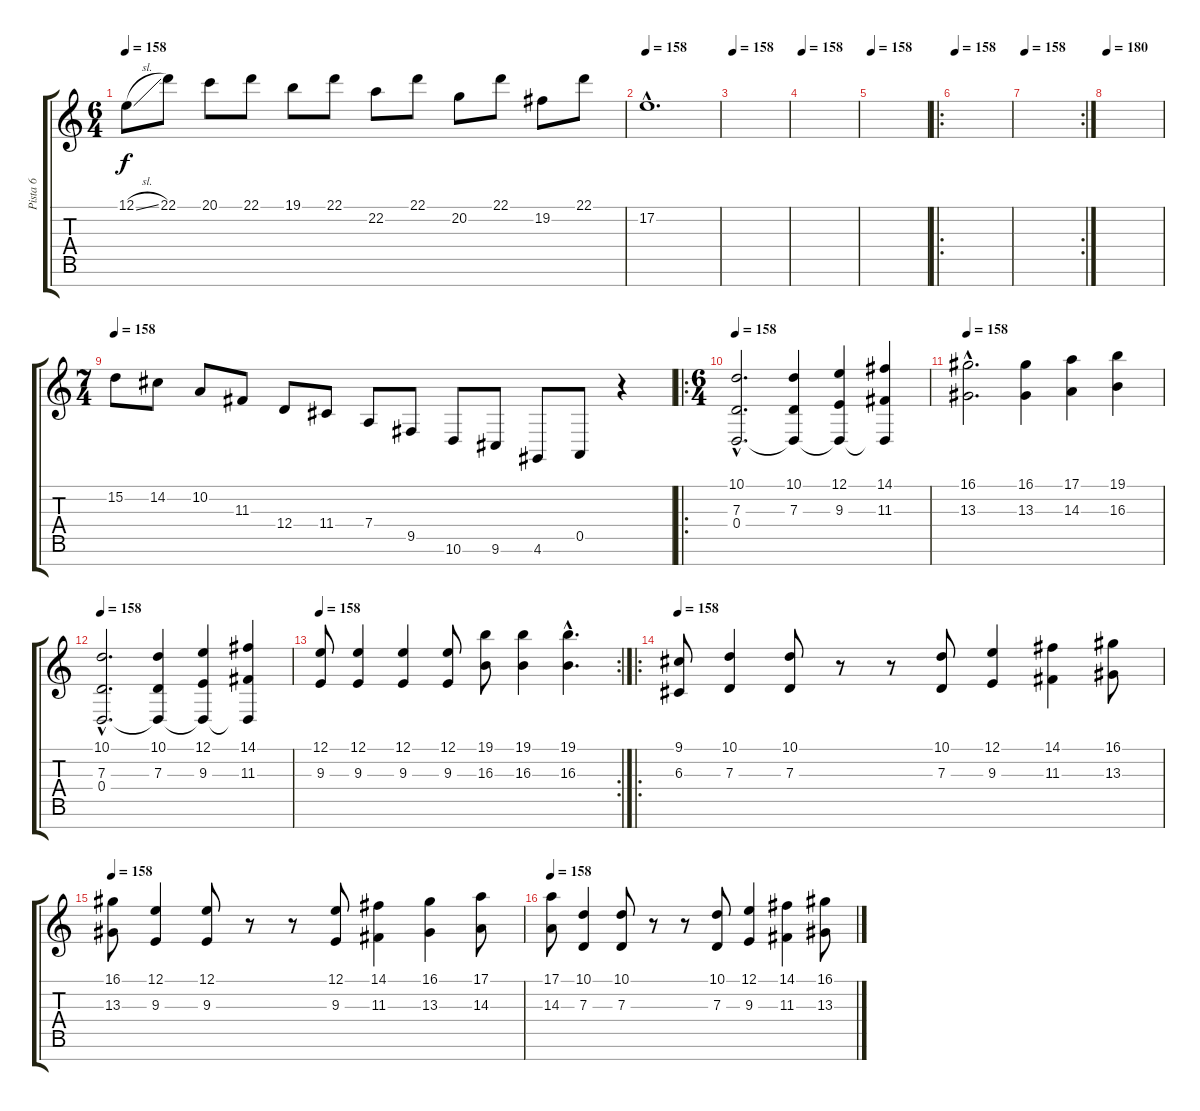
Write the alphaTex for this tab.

\track ("Pista 6" "Pista 6") {instrument stringensemble1}
\staff {score tabs}
\tuning (E4 B3 G3 D3 A2 E2 B1) {hide}
\ts (6 4)
\tempo 158
\clef g2
\ks c
12.1{sl}.8{dy f instrument lead8bassandlead} 22.1.8 20.1.8 22.1.8 19.1.8 22.1.8 22.2.8 22.1.8 20.2.8 22.1.8 19.2.8 22.1.8 |
\tempo 158
17.2{hac}.1{d instrument lead8bassandlead} |
\tempo 158
|
\tempo 158
|
\tempo 158
|
\ro
\tempo 158
|
\rc 2
\tempo 158
|
\tempo 180
|
\ts (7 4)
\tempo 158
15.2.8{instrument lead2sawtooth} 14.2.8 10.2.8 11.3.8 12.4.8 11.4.8 7.4.8 9.5.8 10.6.8 9.6.8 4.6.8 0.5.8 r.4 |
\ro
\ts (6 4)
\tempo 158
(10.1{hac} 7.3{hac} 0.4{hac}).2{d volume 16 instrument stringensemble1} (10.1 7.3 0.4{t}).4 (12.1 9.3 0.4{t}).4 (14.1 11.3 0.4{t}).4 |
\tempo 158
(16.1{hac} 13.3{hac}).2{d volume 16 instrument stringensemble1} (16.1 13.3).4 (17.1 14.3).4 (19.1 16.3).4 |
\tempo 158
(10.1{hac} 7.3{hac} 0.4{hac}).2{d volume 16 instrument stringensemble1} (10.1 7.3 0.4{t}).4 (12.1 9.3 0.4{t}).4 (14.1 11.3 0.4{t}).4 |
\rc 2
\tempo 158
(12.1 9.3).8{instrument stringensemble1} (12.1 9.3).4 (12.1 9.3).4 (12.1 9.3).8 (19.1 16.3).8 (19.1 16.3).4 (19.1{hac} 16.3{hac}).4{d} |
\ro
\tempo 158
(9.1 6.3).8 (10.1 7.3).4 (10.1 7.3).8 r.8 r.8 (10.1 7.3).8 (12.1 9.3).4 (14.1 11.3).4 (16.1 13.3).8 |
\tempo 158
(16.1 13.3).8 (12.1 9.3).4 (12.1 9.3).8 r.8 r.8 (12.1 9.3).8 (14.1 11.3).4 (16.1 13.3).4 (17.1 14.3).8 |
\tempo 158
(17.1 14.3).8 (10.1 7.3).4 (10.1 7.3).8 r.8 r.8 (10.1 7.3).8 (12.1 9.3).4 (14.1 11.3).4 (16.1 13.3).8
